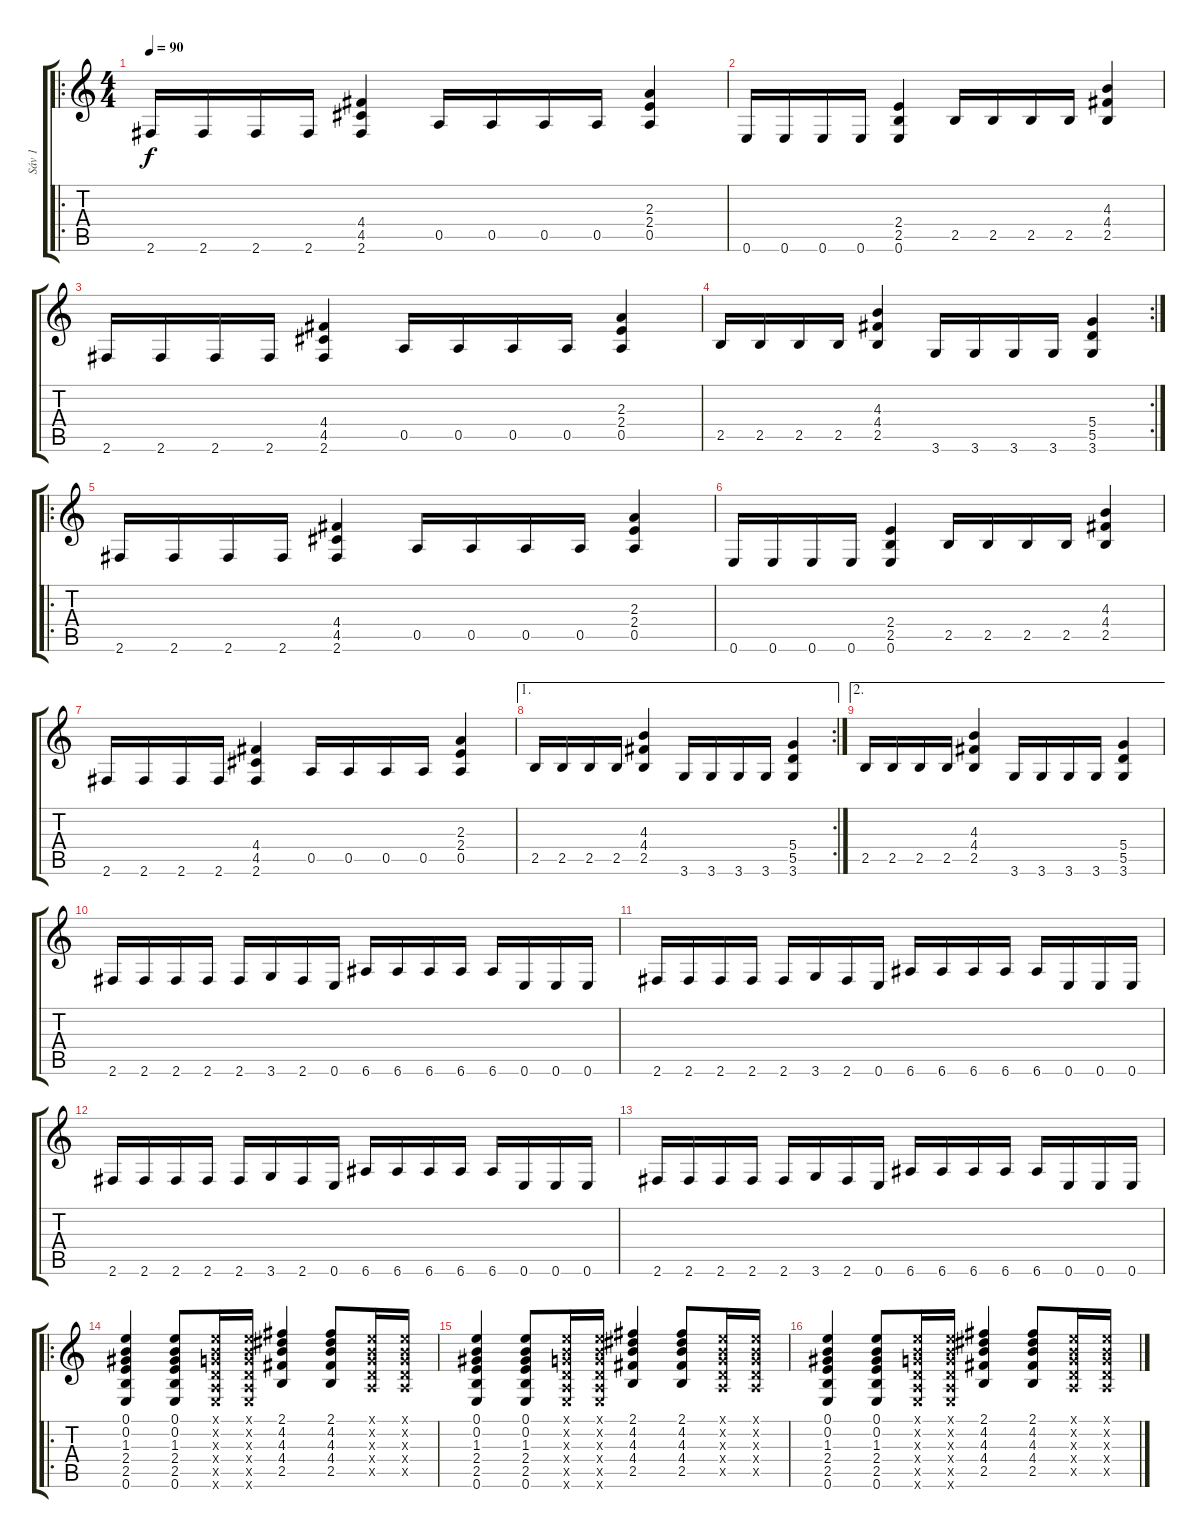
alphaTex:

\track ("Sáv 1" "Sáv 1") {instrument distortionguitar}
\staff {score tabs}
\tuning (E4 B3 G3 D3 A2 E2) {hide}
\ro
\ts (4 4)
\tempo 90
\clef g2
\ks c
2.6.16{dy f instrument distortionguitar} 2.6.16 2.6.16 2.6.16 (4.4 4.5 2.6).4 0.5.16 0.5.16 0.5.16 0.5.16 (2.3 2.4 0.5).4 |
0.6.16 0.6.16 0.6.16 0.6.16 (2.4 2.5 0.6).4 2.5.16 2.5.16 2.5.16 2.5.16 (4.3 4.4 2.5).4 |
2.6.16 2.6.16 2.6.16 2.6.16 (4.4 4.5 2.6).4 0.5.16 0.5.16 0.5.16 0.5.16 (2.3 2.4 0.5).4 |
\rc 2
2.5.16 2.5.16 2.5.16 2.5.16 (4.3 4.4 2.5).4 3.6.16 3.6.16 3.6.16 3.6.16 (5.4 5.5 3.6).4 |
\ro
2.6.16{instrument distortionguitar} 2.6.16 2.6.16 2.6.16 (4.4 4.5 2.6).4 0.5.16 0.5.16 0.5.16 0.5.16 (2.3 2.4 0.5).4 |
0.6.16 0.6.16 0.6.16 0.6.16 (2.4 2.5 0.6).4 2.5.16 2.5.16 2.5.16 2.5.16 (4.3 4.4 2.5).4 |
2.6.16 2.6.16 2.6.16 2.6.16 (4.4 4.5 2.6).4 0.5.16 0.5.16 0.5.16 0.5.16 (2.3 2.4 0.5).4 |
\ae 1
\rc 2
2.5.16 2.5.16 2.5.16 2.5.16 (4.3 4.4 2.5).4 3.6.16 3.6.16 3.6.16 3.6.16 (5.4 5.5 3.6).4 |
\ae 2
2.5.16 2.5.16 2.5.16 2.5.16 (4.3 4.4 2.5).4 3.6.16 3.6.16 3.6.16 3.6.16 (5.4 5.5 3.6).4 |
2.6.16 2.6.16 2.6.16 2.6.16 2.6.16 3.6.16 2.6.16 0.6.16 6.6.16 6.6.16 6.6.16 6.6.16 6.6.16 0.6.16 0.6.16 0.6.16 |
2.6.16 2.6.16 2.6.16 2.6.16 2.6.16 3.6.16 2.6.16 0.6.16 6.6.16 6.6.16 6.6.16 6.6.16 6.6.16 0.6.16 0.6.16 0.6.16 |
2.6.16 2.6.16 2.6.16 2.6.16 2.6.16 3.6.16 2.6.16 0.6.16 6.6.16 6.6.16 6.6.16 6.6.16 6.6.16 0.6.16 0.6.16 0.6.16 |
2.6.16 2.6.16 2.6.16 2.6.16 2.6.16 3.6.16 2.6.16 0.6.16 6.6.16 6.6.16 6.6.16 6.6.16 6.6.16 0.6.16 0.6.16 0.6.16 |
\ro
(0.1 0.2 1.3 2.4 2.5 0.6).4{volume 9 instrument electricguitarclean} (0.1 0.2 1.3 2.4 2.5 0.6).8 (0.1{x} 0.2{x} 0.3{x} 0.4{x} 0.5{x} 0.6{x}).16 (0.1{x} 0.2{x} 0.3{x} 0.4{x} 0.5{x} 0.6{x}).16 (2.1 4.2 4.3 4.4 2.5).4 (2.1 4.2 4.3 4.4 2.5).8 (0.1{x} 0.2{x} 0.3{x} 0.4{x} 0.5{x}).16 (0.1{x} 0.2{x} 0.3{x} 0.4{x} 0.5{x}).16 |
(0.1 0.2 1.3 2.4 2.5 0.6).4 (0.1 0.2 1.3 2.4 2.5 0.6).8 (0.1{x} 0.2{x} 0.3{x} 0.4{x} 0.5{x} 0.6{x}).16 (0.1{x} 0.2{x} 0.3{x} 0.4{x} 0.5{x} 0.6{x}).16 (2.1 4.2 4.3 4.4 2.5).4 (2.1 4.2 4.3 4.4 2.5).8 (0.1{x} 0.2{x} 0.3{x} 0.4{x} 0.5{x}).16 (0.1{x} 0.2{x} 0.3{x} 0.4{x} 0.5{x}).16 |
(0.1 0.2 1.3 2.4 2.5 0.6).4 (0.1 0.2 1.3 2.4 2.5 0.6).8 (0.1{x} 0.2{x} 0.3{x} 0.4{x} 0.5{x} 0.6{x}).16 (0.1{x} 0.2{x} 0.3{x} 0.4{x} 0.5{x} 0.6{x}).16 (2.1 4.2 4.3 4.4 2.5).4 (2.1 4.2 4.3 4.4 2.5).8 (0.1{x} 0.2{x} 0.3{x} 0.4{x} 0.5{x}).16 (0.1{x} 0.2{x} 0.3{x} 0.4{x} 0.5{x}).16
